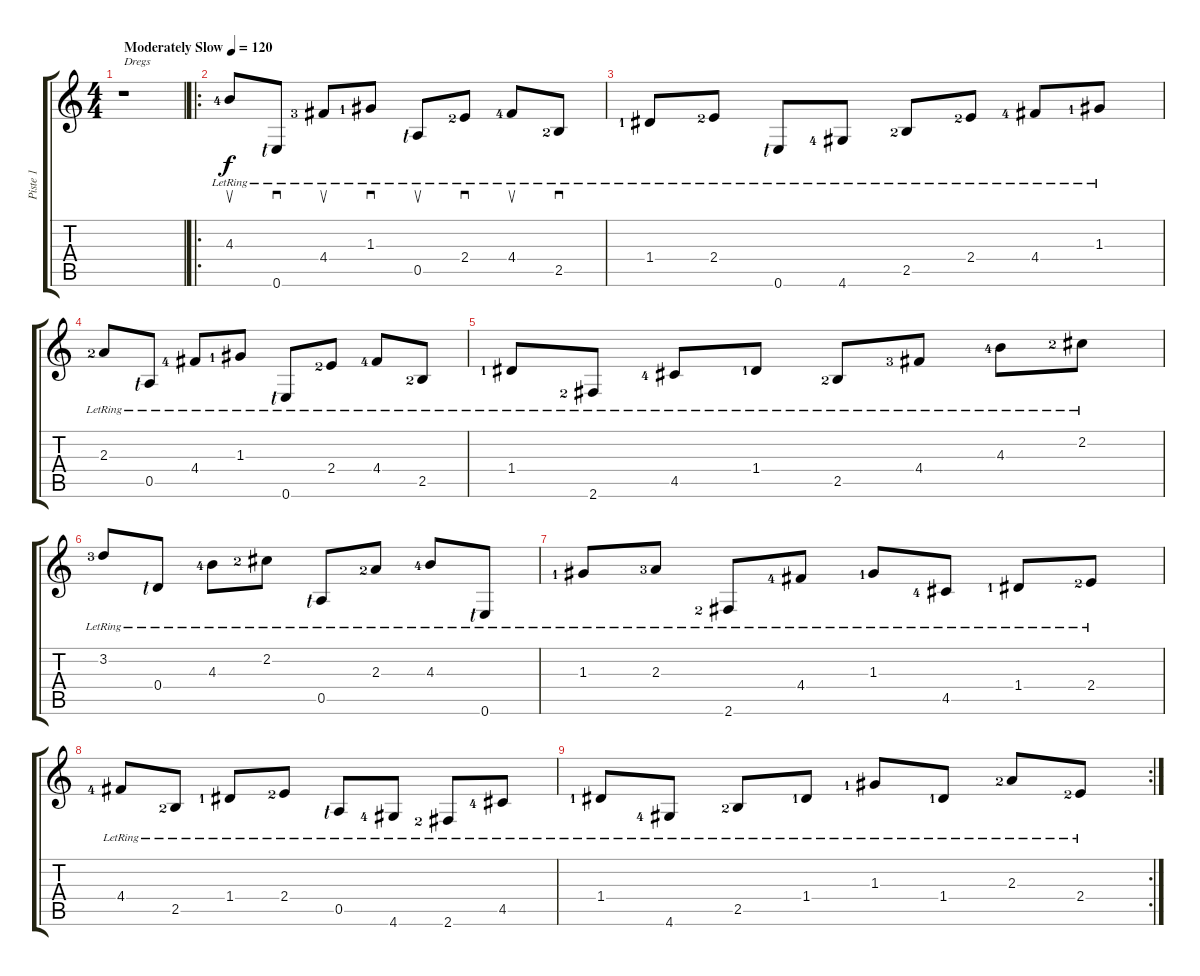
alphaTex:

\track ("Piste 1" "Piste 1") {instrument acousticguitarnylon}
\staff {score tabs}
\tuning (E4 B3 G3 D3 A2 E2) {hide}
\ts (4 4)
\tempo (120 "Moderately Slow")
\clef g2
\ks c
r.1{txt "Dregs" dy f instrument acousticguitarnylon} |
\ro
4.3{lr lf 5}.8{su} 0.6{lr lf 1}.8{sd} 4.4{lr lf 4}.8{su} 1.3{lr lf 2}.8{sd} 0.5{lr lf 1}.8{su} 2.4{lr lf 3}.8{sd} 4.4{lr lf 5}.8{su} 2.5{lr lf 3}.8{sd} |
1.4{lr lf 2}.8 2.4{lr lf 3}.8 0.6{lr lf 1}.8 4.6{lr lf 5}.8 2.5{lr lf 3}.8 2.4{lr lf 3}.8 4.4{lr lf 5}.8 1.3{lr lf 2}.8 |
2.3{lr lf 3}.8 0.5{lr lf 1}.8 4.4{lr lf 5}.8 1.3{lr lf 2}.8 0.6{lr lf 1}.8 2.4{lr lf 3}.8 4.4{lr lf 5}.8 2.5{lr lf 3}.8 |
1.4{lr lf 2}.8 2.6{lr lf 3}.8 4.5{lr lf 5}.8 1.4{lr lf 2}.8 2.5{lr lf 3}.8 4.4{lr lf 4}.8 4.3{lr lf 5}.8 2.2{lr lf 3}.8 |
3.2{lr lf 4}.8 0.4{lr lf 1}.8 4.3{lr lf 5}.8 2.2{lr lf 3}.8 0.5{lr lf 1}.8 2.3{lr lf 3}.8 4.3{lr lf 5}.8 0.6{lr lf 1}.8 |
1.3{lr lf 2}.8 2.3{lr lf 4}.8 2.6{lr lf 3}.8 4.4{lr lf 5}.8 1.3{lr lf 2}.8 4.5{lr lf 5}.8 1.4{lr lf 2}.8 2.4{lr lf 3}.8 |
4.4{lr lf 5}.8 2.5{lr lf 3}.8 1.4{lr lf 2}.8 2.4{lr lf 3}.8 0.5{lr lf 1}.8 4.6{lr lf 5}.8 2.6{lr lf 3}.8 4.5{lr lf 5}.8 |
\rc 2
1.4{lr lf 2}.8 4.6{lr lf 5}.8 2.5{lr lf 3}.8 1.4{lr lf 2}.8 1.3{lr lf 2}.8 1.4{lr lf 2}.8 2.3{lr lf 3}.8 2.4{lr lf 3}.8
